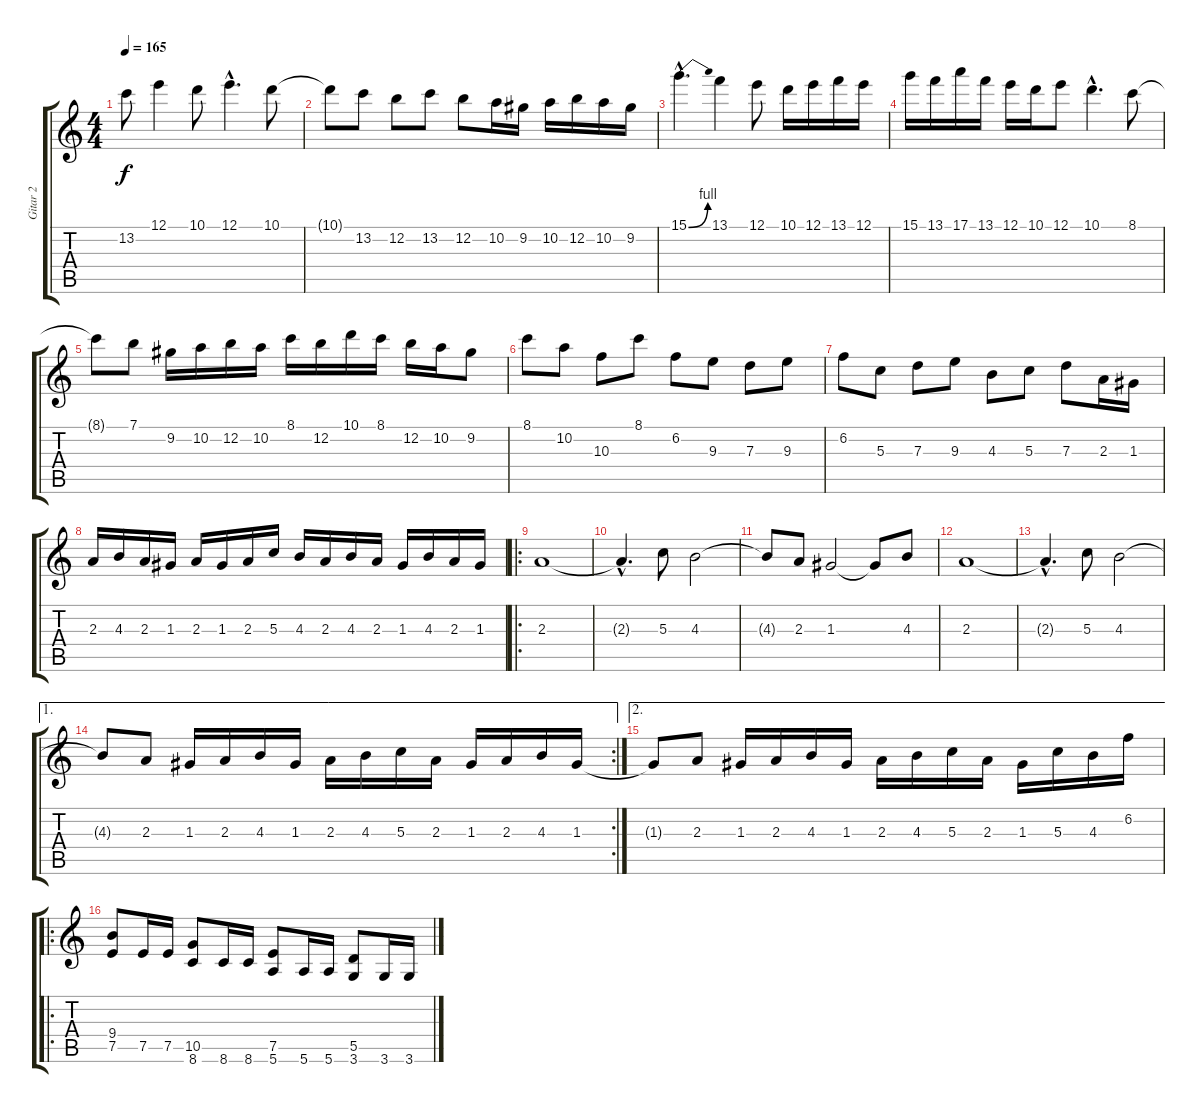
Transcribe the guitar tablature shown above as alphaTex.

\track ("Gitar 2" "Gitar 2") {instrument overdrivenguitar}
\staff {score tabs}
\tuning (E4 B3 G3 D3 A2 E2) {hide}
\ts (4 4)
\tempo 165
\clef g2
\ks c
13.2{t}.8{dy f} 12.1.4 10.1.8 12.1{hac}.4{d} 10.1.8 |
10.1{t}.8 13.2.8 12.2.8 13.2.8 12.2.8 10.2.16 9.2.16 10.2.16 12.2.16 10.2.16 9.2.16 |
15.1{be (bend 0 0 60 4) hac}.4{d} 13.1.4 12.1.8 10.1.16 12.1.16 13.1.16 12.1.16 |
15.1.16 13.1.16 17.1.16 13.1.16 12.1.16 10.1.16 12.1.8 10.1{hac}.4{d} 8.1.8 |
8.1{t}.8 7.1.8 9.2.16 10.2.16 12.2.16 10.2.16 8.1.16 12.2.16 10.1.16 8.1.16 12.2.16 10.2.16 9.2.8 |
8.1.8 10.2.8 10.3.8 8.1.8 6.2.8 9.3.8 7.3.8 9.3.8 |
6.2.8 5.3.8 7.3.8 9.3.8 4.3.8 5.3.8 7.3.8 2.3.16 1.3.16 |
2.3.16 4.3.16 2.3.16 1.3.16 2.3.16 1.3.16 2.3.16 5.3.16 4.3.16 2.3.16 4.3.16 2.3.16 1.3.16 4.3.16 2.3.16 1.3.16 |
\ro
2.3.1 |
2.3{hac t}.4{d} 5.3.8 4.3.2 |
4.3{t}.8 2.3.8 1.3.2 1.3{t}.8 4.3.8 |
2.3.1 |
2.3{hac t}.4{d} 5.3.8 4.3.2 |
\ae 1
\rc 2
4.3{t}.8 2.3.8 1.3.16 2.3.16 4.3.16 1.3.16 2.3.16 4.3.16 5.3.16 2.3.16 1.3.16 2.3.16 4.3.16 1.3.16 |
\ae 2
1.3{t}.8 2.3.8 1.3.16 2.3.16 4.3.16 1.3.16 2.3.16 4.3.16 5.3.16 2.3.16 1.3.16 5.3.16 4.3.16 6.2.16 |
\ro
(9.4 7.5).8 7.5.16 7.5.16 (10.5 8.6).8 8.6.16 8.6.16 (7.5 5.6).8 5.6.16 5.6.16 (5.5 3.6).8 3.6.16 3.6.16
